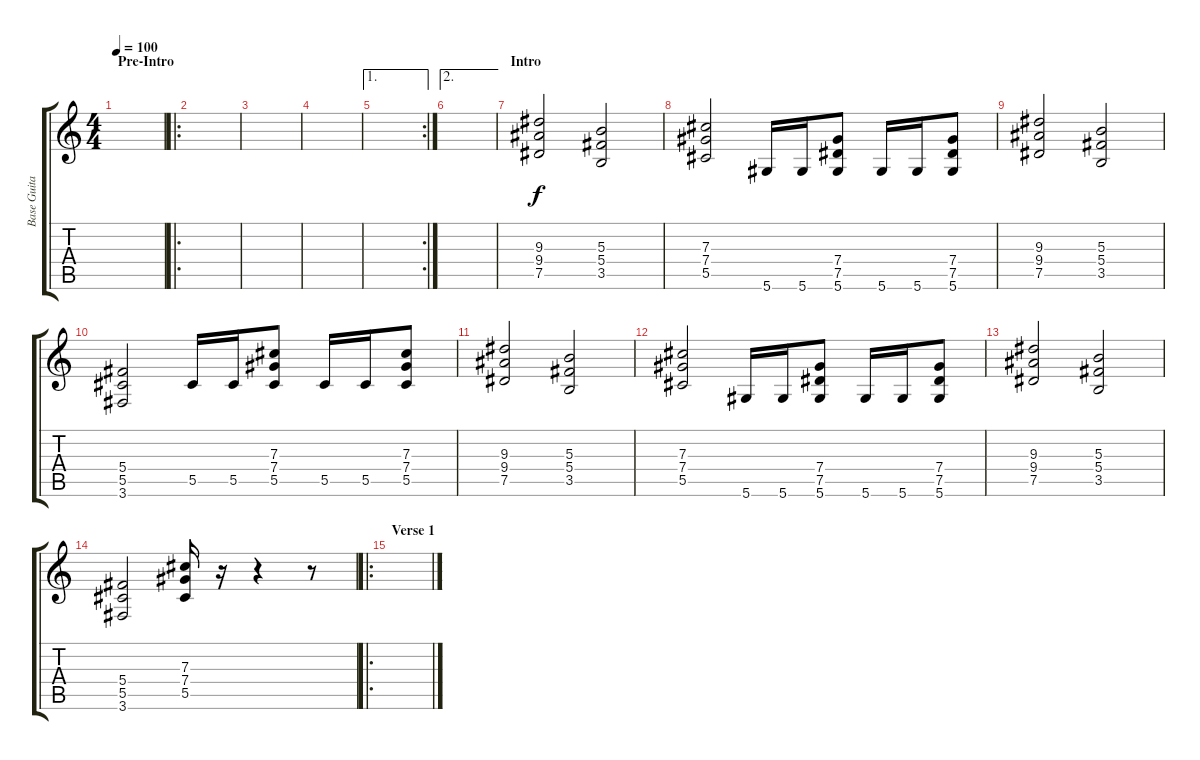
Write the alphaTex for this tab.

\track ("Base Guitar" "Base Guita") {instrument distortionguitar}
\staff {score tabs}
\tuning (Eb4 Bb3 Gb3 Db3 Ab2 Eb2) {hide}
\ts (4 4)
\section ("" "Pre-Intro")
\tempo 100
\clef g2
\ks c
|
\ro
|
|
|
\ae 1
\rc 2
|
\ae 2
|
\section ("" "Intro")
(9.3 9.4 7.5).2 (5.3 5.4 3.5).2 |
(7.3 7.4 5.5).2 5.6.16 5.6.16 (7.4 7.5 5.6).8 5.6.16 5.6.16 (7.4 7.5 5.6).8 |
(9.3 9.4 7.5).2 (5.3 5.4 3.5).2 |
(5.4 5.5 3.6).2 5.5.16 5.5.16 (7.3 7.4 5.5).8 5.5.16 5.5.16 (7.3 7.4 5.5).8 |
(9.3 9.4 7.5).2 (5.3 5.4 3.5).2 |
(7.3 7.4 5.5).2 5.6.16 5.6.16 (7.4 7.5 5.6).8 5.6.16 5.6.16 (7.4 7.5 5.6).8 |
(9.3 9.4 7.5).2 (5.3 5.4 3.5).2 |
(5.4 5.5 3.6).2 (7.3 7.4 5.5).16 r.16 r.4 r.8 |
\ro
\section ("" "Verse 1")
